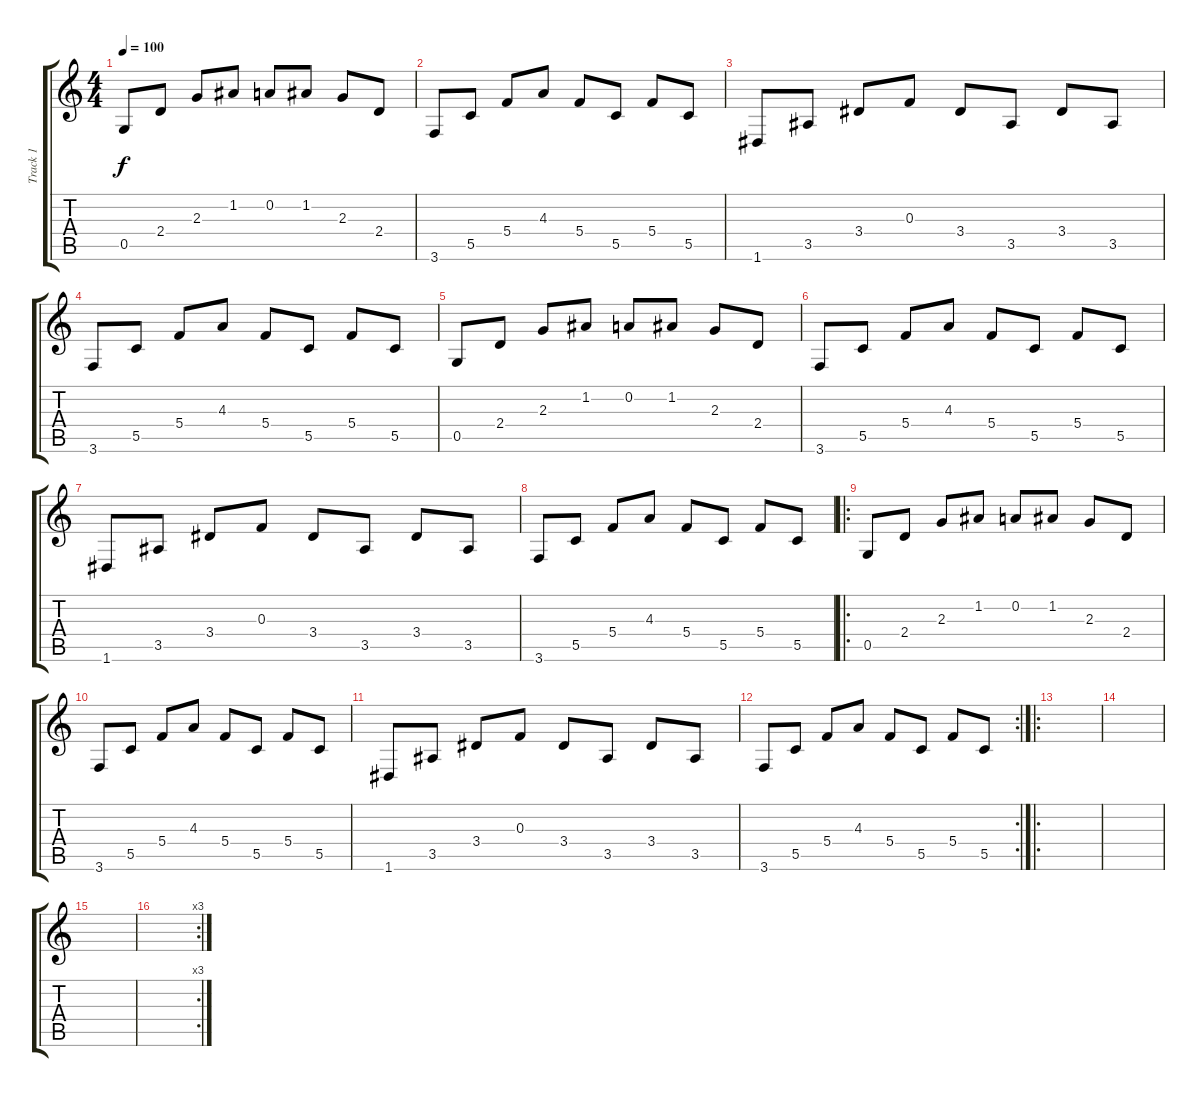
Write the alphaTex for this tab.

\track ("Track 1" "Track 1") {instrument acousticguitarnylon}
\staff {score tabs}
\tuning (D4 A3 F3 C3 G2 D2) {hide}
\ts (4 4)
\tempo 100
\clef g2
\ks c
0.5.8{dy f instrument acousticguitarnylon} 2.4.8 2.3.8 1.2.8 0.2.8 1.2.8 2.3.8 2.4.8 |
3.6.8 5.5.8 5.4.8 4.3.8 5.4.8 5.5.8 5.4.8 5.5.8 |
1.6.8 3.5.8 3.4.8 0.3.8 3.4.8 3.5.8 3.4.8 3.5.8 |
3.6.8 5.5.8 5.4.8 4.3.8 5.4.8 5.5.8 5.4.8 5.5.8 |
0.5.8 2.4.8 2.3.8 1.2.8 0.2.8 1.2.8 2.3.8 2.4.8 |
3.6.8 5.5.8 5.4.8 4.3.8 5.4.8 5.5.8 5.4.8 5.5.8 |
1.6.8 3.5.8 3.4.8 0.3.8 3.4.8 3.5.8 3.4.8 3.5.8 |
3.6.8 5.5.8 5.4.8 4.3.8 5.4.8 5.5.8 5.4.8 5.5.8 |
\ro
0.5.8 2.4.8 2.3.8 1.2.8 0.2.8 1.2.8 2.3.8 2.4.8 |
3.6.8 5.5.8 5.4.8 4.3.8 5.4.8 5.5.8 5.4.8 5.5.8 |
1.6.8 3.5.8 3.4.8 0.3.8 3.4.8 3.5.8 3.4.8 3.5.8 |
\rc 2
3.6.8 5.5.8 5.4.8 4.3.8 5.4.8 5.5.8 5.4.8 5.5.8 |
\ro
|
|
|
\rc 3
